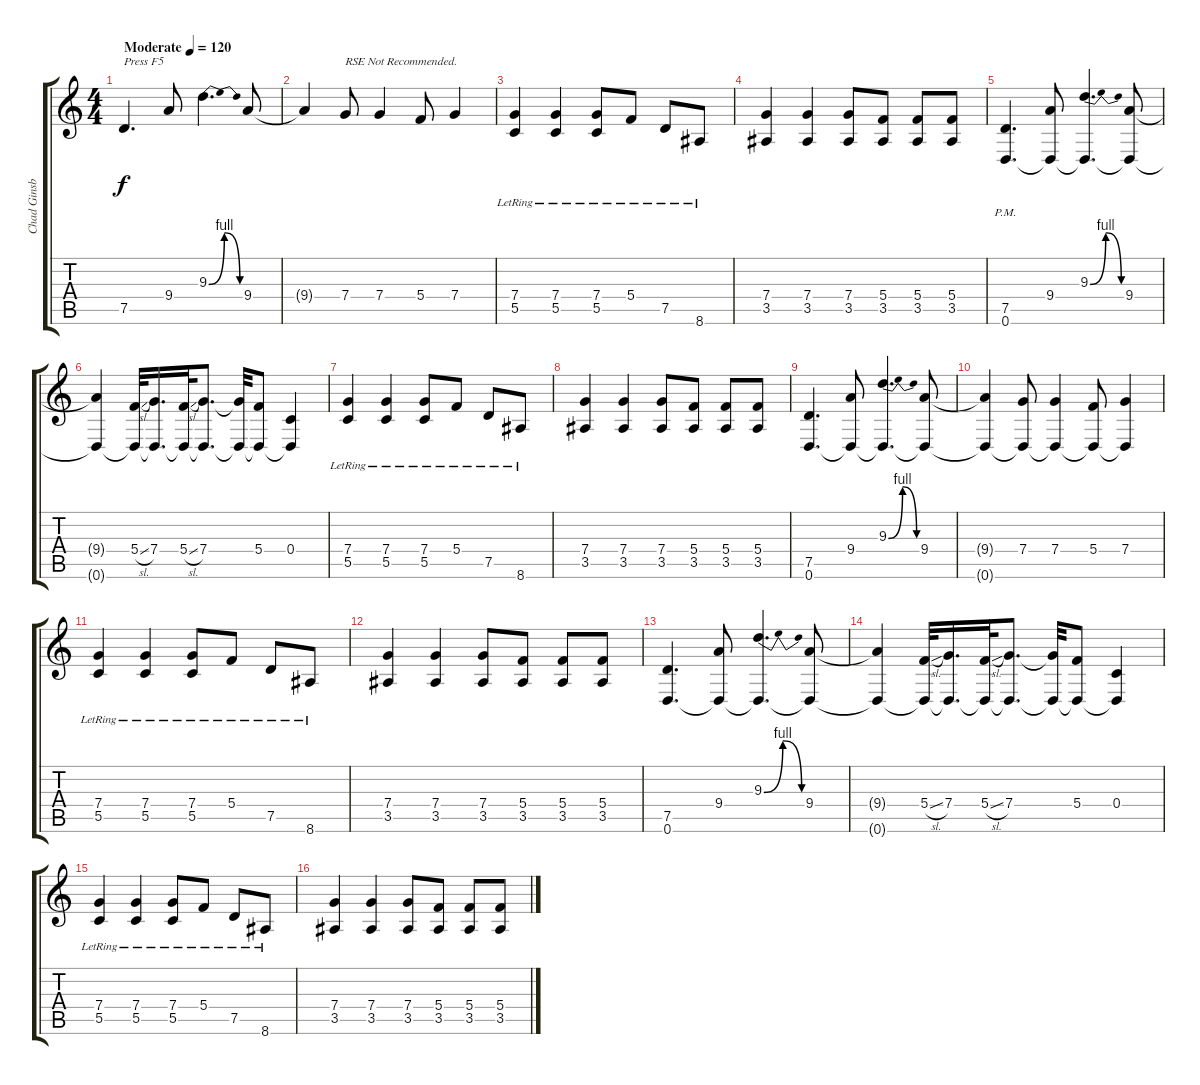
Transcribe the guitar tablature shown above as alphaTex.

\track ("Chad Ginsburg" "Chad Ginsb") {instrument distortionguitar}
\staff {score tabs}
\tuning (D4 A3 F3 C3 G2 D2) {hide}
\ts (4 4)
\tempo (120 "Moderate")
\clef g2
\ks c
7.5.4{d txt "Press F5" dy f instrument overdrivenguitar} 9.4.8 9.3{be (bendrelease 0 0 45 4 45 4 60 0)}.4{d} 9.4.8 |
9.4{t}.4 7.4.8{txt "RSE Not Recommended."} 7.4.4 5.4.8 7.4.4 |
(7.4{lr} 5.5{lr}).4 (7.4{lr} 5.5{lr}).4 (7.4{lr} 5.5{lr}).8 5.4{lr}.8 7.5{lr}.8 8.6{lr}.8 |
(7.4 3.5).4 (7.4 3.5).4 (7.4 3.5).8 (5.4 3.5).8 (5.4 3.5).8 (5.4 3.5).8 |
(7.5 0.6{pm}).4{d} (9.4 0.6{t}).8 (9.3{be (bendrelease 0 0 45 4 45 4 60 0)} 0.6{t}).4{d} (9.4 0.6{t}).8 |
(9.4{t} 0.6{t}).4 (5.4{sl} 0.6{t}).32 (7.4 0.6{t}).16{d} (5.4{sl} 0.6{t}).32 (7.4 0.6{t}).8{d} (7.4{t} 0.6{t}).32 (5.4 0.6{t}).8 (0.4 0.6{t}).4 |
(7.4{lr} 5.5{lr}).4{instrument overdrivenguitar} (7.4{lr} 5.5{lr}).4 (7.4{lr} 5.5{lr}).8 5.4{lr}.8 7.5{lr}.8 8.6{lr}.8 |
(7.4 3.5).4 (7.4 3.5).4 (7.4 3.5).8 (5.4 3.5).8 (5.4 3.5).8 (5.4 3.5).8 |
(7.5 0.6).4{d instrument distortionguitar} (9.4 0.6{t}).8 (9.3{be (bendrelease 0 0 45 4 45 4 60 0)} 0.6{t}).4{d} (9.4 0.6{t}).8 |
(9.4{t} 0.6{t}).4 (7.4 0.6{t}).8 (7.4 0.6{t}).4 (5.4 0.6{t}).8 (7.4 0.6{t}).4 |
(7.4{lr} 5.5{lr}).4 (7.4{lr} 5.5{lr}).4 (7.4{lr} 5.5{lr}).8 5.4{lr}.8 7.5{lr}.8 8.6{lr}.8 |
(7.4 3.5).4 (7.4 3.5).4 (7.4 3.5).8 (5.4 3.5).8 (5.4 3.5).8 (5.4 3.5).8 |
(7.5 0.6).4{d} (9.4 0.6{t}).8 (9.3{be (bendrelease 0 0 45 4 45 4 60 0)} 0.6{t}).4{d} (9.4 0.6{t}).8 |
(9.4{t} 0.6{t}).4 (5.4{sl} 0.6{t}).32 (7.4 0.6{t}).16{d} (5.4{sl} 0.6{t}).32 (7.4 0.6{t}).8{d} (7.4{t} 0.6{t}).32 (5.4 0.6{t}).8 (0.4 0.6{t}).4 |
(7.4{lr} 5.5{lr}).4 (7.4{lr} 5.5{lr}).4 (7.4{lr} 5.5{lr}).8 5.4{lr}.8 7.5{lr}.8 8.6{lr}.8 |
(7.4 3.5).4 (7.4 3.5).4 (7.4 3.5).8 (5.4 3.5).8 (5.4 3.5).8 (5.4 3.5).8
